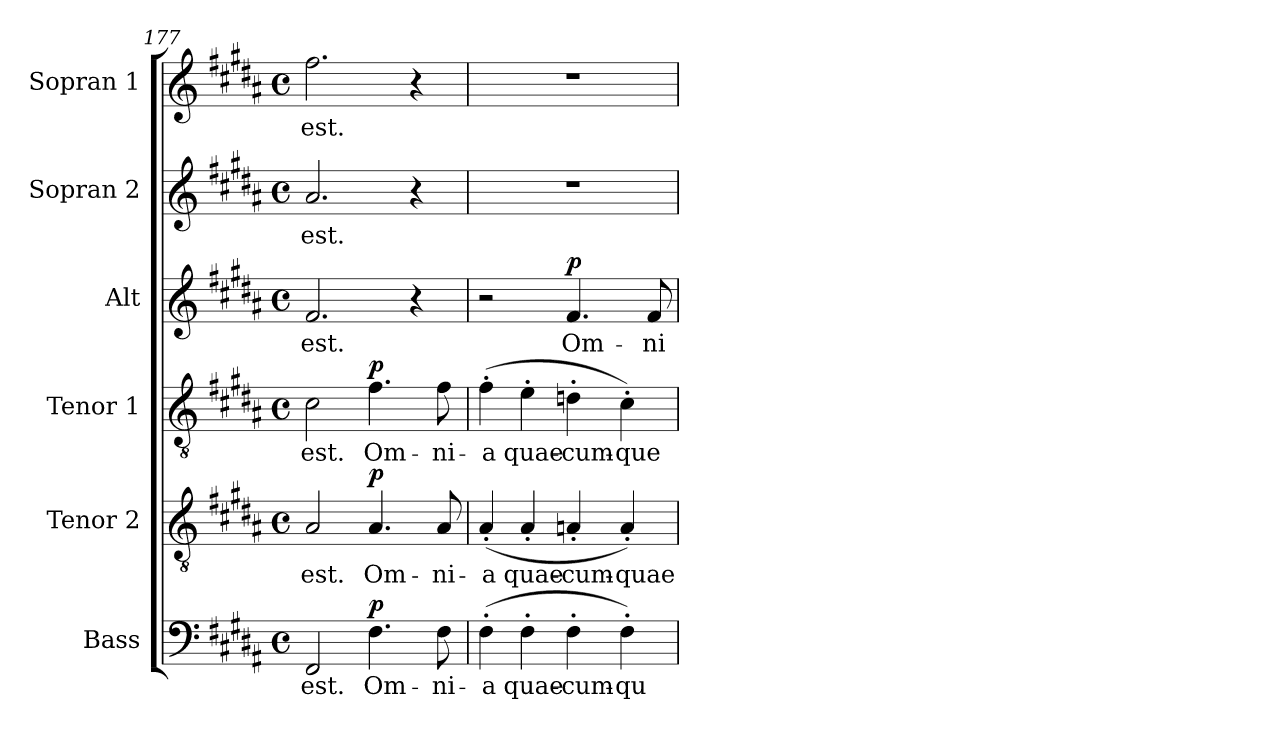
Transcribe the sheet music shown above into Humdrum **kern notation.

**kern	**text	**dynam	**kern	**text	**dynam	**kern	**text	**dynam	**kern	**text	**dynam	**kern	**text	**kern	**text
*part6	*part6	*part6	*part5	*part5	*part5	*part4	*part4	*part4	*part3	*part3	*part3	*part2	*part2	*part1	*part1
*staff6	*staff6	*staff6	*staff5	*staff5	*staff5	*staff4	*staff4	*staff4	*staff3	*staff3	*staff3	*staff2	*staff2	*staff1	*staff1
*I"Bass	*	*	*I"Tenor 2	*	*	*I"Tenor 1	*	*	*I"Alt	*	*	*I"Sopran 2	*	*I"Sopran 1	*
*I'B.	*	*	*I'T. 2	*	*	*I'T. 1	*	*	*I'A.	*	*	*I'S. 2	*	*I'S. 1	*
!!LO:LB:g=z
*clefF4	*	*	*clefGv2	*	*	*clefGv2	*	*	*clefG2	*	*	*clefG2	*	*clefG2	*
*k[f#c#g#d#a#]	*	*	*k[f#c#g#d#a#]	*	*	*k[f#c#g#d#a#]	*	*	*k[f#c#g#d#a#]	*	*	*k[f#c#g#d#a#]	*	*k[f#c#g#d#a#]	*
*B:	*	*	*B:	*	*	*B:	*	*	*B:	*	*	*B:	*	*B:	*
*M4/4	*	*	*M4/4	*	*	*M4/4	*	*	*M4/4	*	*	*M4/4	*	*M4/4	*
*met(c)	*	*	*met(c)	*	*	*met(c)	*	*	*met(c)	*	*	*met(c)	*	*met(c)	*
=177	=177	=177	=177	=177	=177	=177	=177	=177	=177	=177	=177	=177	=177	=177	=177
!	!LO:LY:b	!	!	!LO:LY:b	!	!	!LO:LY:b	!	!	!LO:LY:b	!	!	!LO:LY:b	!	!LO:LY:b
2FF#/	est.	.	2A#/	est.	.	2c#\	est.	.	2.f#/	est.	.	2.a#/	est.	2.ff#\	est.
!	!LO:LY:b	!LO:DY:a	!	!LO:LY:b	!LO:DY:a	!	!LO:LY:b	!LO:DY:a	!	!	!	!	!	!	!
4.F#\	Om-	p	4.A#/	Om-	p	4.f#\	Om-	p	.	.	.	.	.	.	.
.	.	.	.	.	.	.	.	.	4r	.	.	4r	.	4r	.
!	!LO:LY:b	!	!	!LO:LY:b	!	!	!LO:LY:b	!	!	!	!	!	!	!	!
8F#\	-ni-	.	8A#/	-ni-	.	8f#\	-ni-	.	.	.	.	.	.	.	.
=178	=178	=178	=178	=178	=178	=178	=178	=178	=178	=178	=178	=178	=178	=178	=178
!	!LO:LY:b	!	!	!LO:LY:b	!	!	!LO:LY:b	!	!	!	!	!	!	!	!
(>4F#'>\	-a	.	(>4A#'</	-a	.	(>4f#'>\	-a	.	2r	.	.	1r	.	1r	.
!	!LO:LY:b	!	!	!LO:LY:b	!	!	!LO:LY:b	!	!	!	!	!	!	!	!
4F#'>\	quae-	.	4A#'</	quae-	.	4e'>\	quae-	.	.	.	.	.	.	.	.
!	!LO:LY:b	!	!	!LO:LY:b	!	!	!LO:LY:b	!	!	!LO:LY:b	!LO:DY:a	!	!	!	!
4F#'>\	-cum-	.	4An'</	-cum-	.	4dn'>\	-cum-	.	4.f#/	Om-	p	.	.	.	.
!	!LO:LY:b	!	!	!LO:LY:b	!	!	!LO:LY:b	!	!	!	!	!	!	!	!
4F#'>\)	-qu	.	4A'</)	-quae	.	4c#'>\)	-que	.	.	.	.	.	.	.	.
!	!	!	!	!	!	!	!	!	!	!LO:LY:b	!	!	!	!	!
.	.	.	.	.	.	.	.	.	8f#/	-ni-	.	.	.	.	.
=	=	=	=	=	=	=	=	=	=	=	=	=	=	=	=
*-	*-	*-	*-	*-	*-	*-	*-	*-	*-	*-	*-	*-	*-	*-	*-
